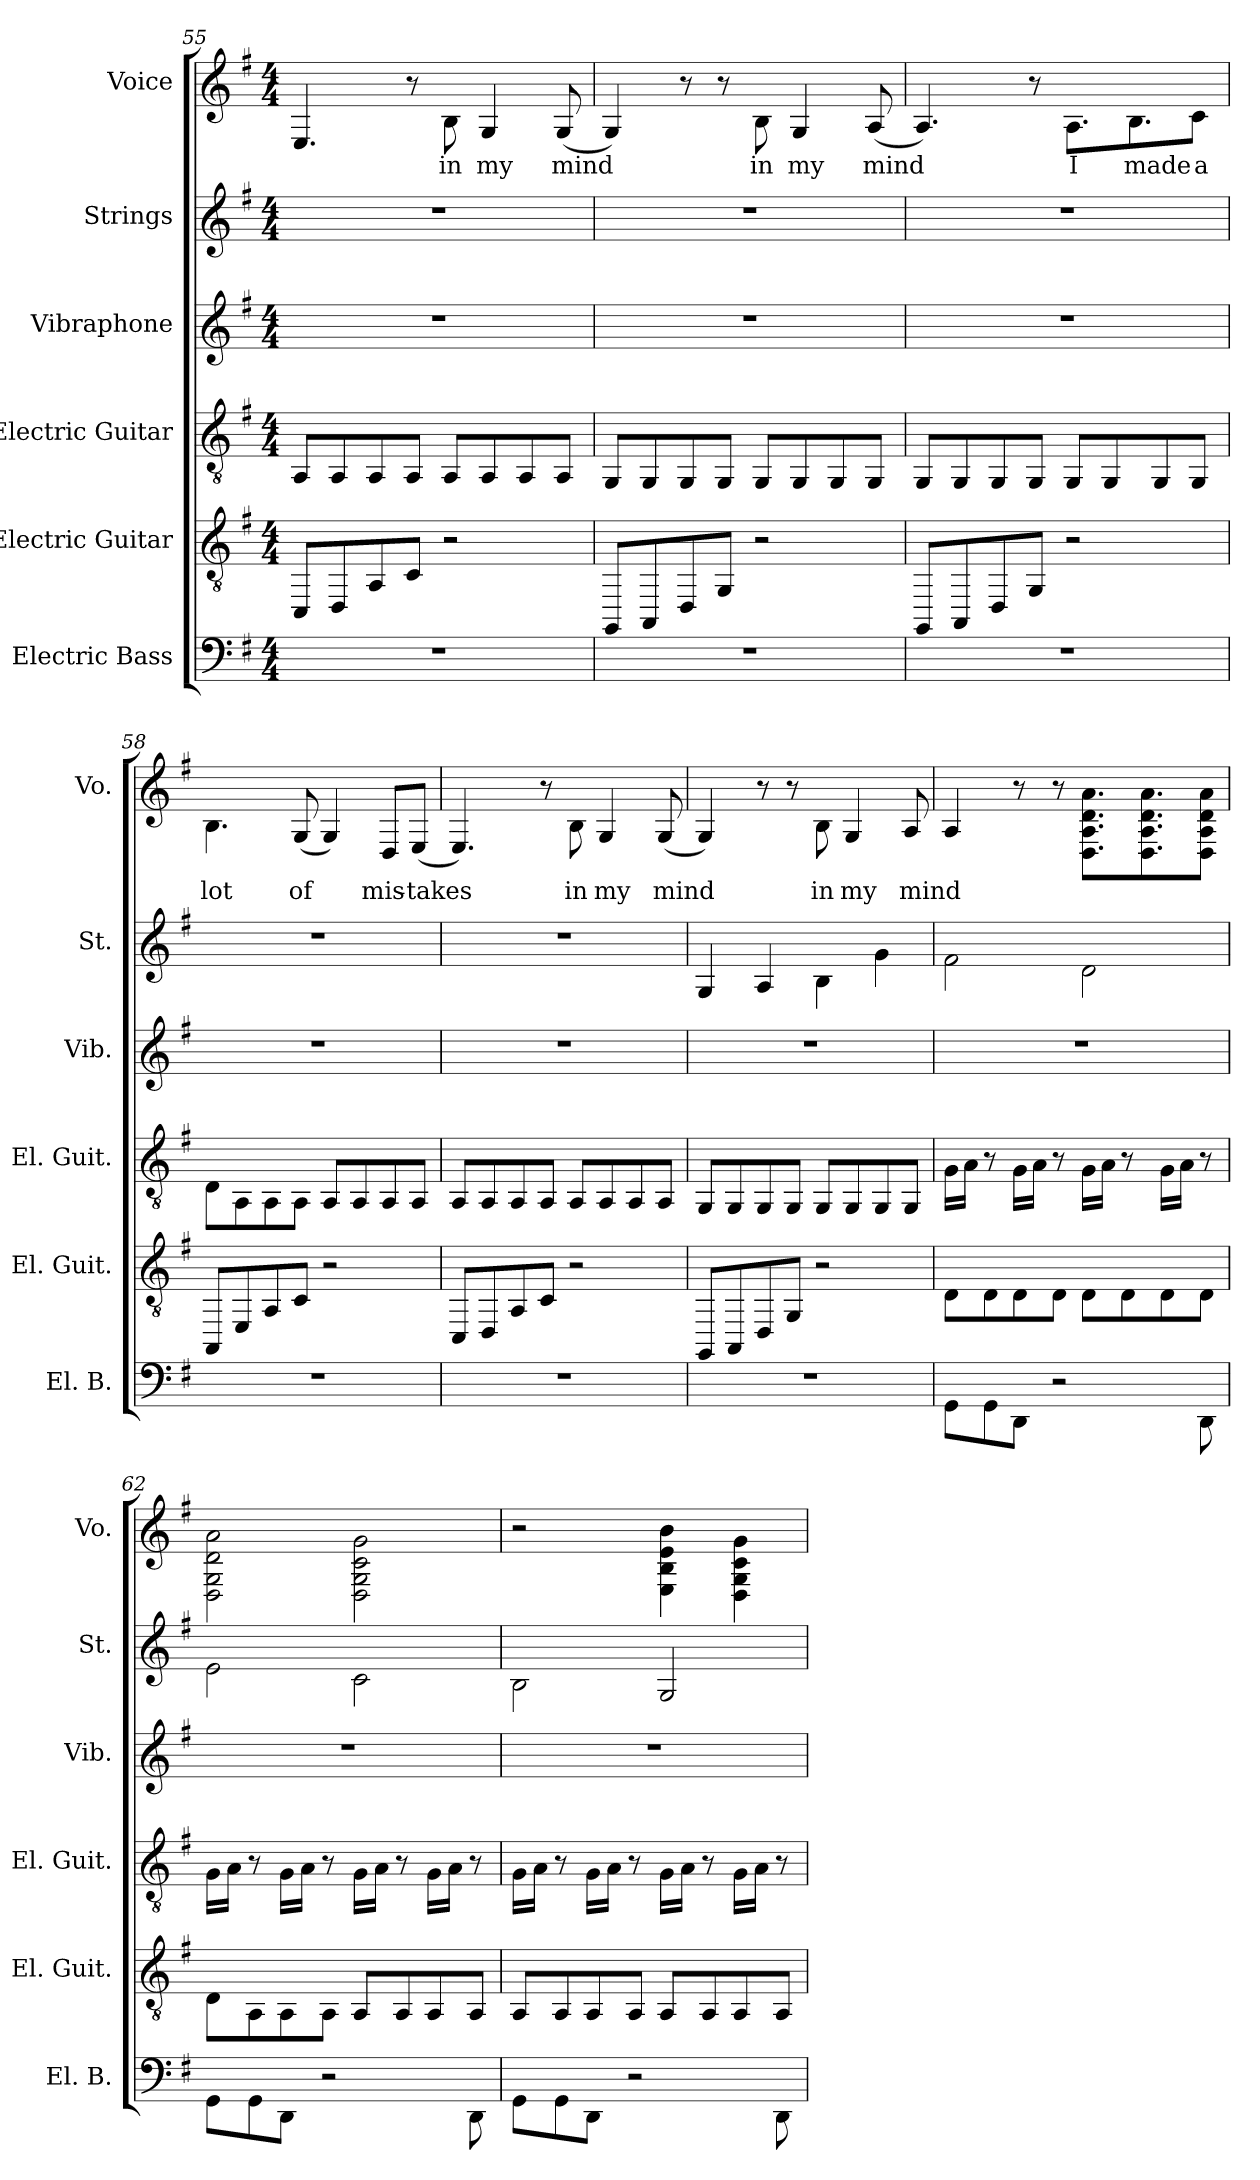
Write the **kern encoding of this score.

**kern	**kern	**kern	**kern	**kern	**kern	**text
*part6	*part5	*part4	*part3	*part2	*part1	*part1
*staff6	*staff5	*staff4	*staff3	*staff2	*staff1	*staff1
*I"Electric Bass	*I"Electric Guitar	*I"Electric Guitar	*I"Vibraphone	*I"Strings	*I"Voice	*
*I'El. B.	*I'El. Guit.	*I'El. Guit.	*I'Vib.	*I'St.	*I'Vo.	*
*clefF4	*clefGv2	*clefGv2	*clefG2	*clefG2	*clefG2	*
*k[f#]	*k[f#]	*k[f#]	*k[f#]	*k[f#]	*k[f#]	*
*M4/4	*M4/4	*M4/4	*M4/4	*M4/4	*M4/4	*
=55	=55	=55	=55	=55	=55	=55
1r	8CC/L	8AA/L	1r	1r	4.E/	.
.	8DD/	8AA/	.	.	.	.
.	8AA/	8AA/	.	.	.	.
.	8C/J	8AA/J	.	.	8r	.
.	2r	8AA/L	.	.	8B\	in
.	.	8AA/	.	.	4G/	my
.	.	8AA/	.	.	.	.
.	.	8AA/J	.	.	(8G/	mind
=56	=56	=56	=56	=56	=56	=56
1r	8GGG/L	8GG/L	1r	1r	4G/)	.
.	8AAA/	8GG/	.	.	.	.
.	8DD/	8GG/	.	.	8r	.
.	8GG/J	8GG/J	.	.	8r	.
.	2r	8GG/L	.	.	8B\	in
.	.	8GG/	.	.	4G/	my
.	.	8GG/	.	.	.	.
.	.	8GG/J	.	.	(8A/	mind
!!LO:PB:g=z
=57	=57	=57	=57	=57	=57	=57
1r	8GGG/L	8GG/L	1r	1r	4.A/)	.
.	8AAA/	8GG/	.	.	.	.
.	8DD/	8GG/	.	.	.	.
.	8GG/J	8GG/J	.	.	8r	.
.	2r	8GG/L	.	.	8.A\L	I
.	.	8GG/	.	.	.	.
.	.	.	.	.	8.B\	made
.	.	8GG/	.	.	.	.
.	.	8GG/J	.	.	8c\J	a
=58	=58	=58	=58	=58	=58	=58
1r	8AAA/L	8D\L	1r	1r	4.B\	lot
.	8EE/	8AA\	.	.	.	.
.	8AA/	8AA\	.	.	.	.
.	8C/J	8AA\J	.	.	(8G/	of
.	2r	8AA/L	.	.	4G/)	.
.	.	8AA/	.	.	.	.
.	.	8AA/	.	.	8D/L	mis-
.	.	8AA/J	.	.	(8E/J	-takes
=59	=59	=59	=59	=59	=59	=59
1r	8CC/L	8AA/L	1r	1r	4.E/)	.
.	8DD/	8AA/	.	.	.	.
.	8AA/	8AA/	.	.	.	.
.	8C/J	8AA/J	.	.	8r	.
.	2r	8AA/L	.	.	8B\	in
.	.	8AA/	.	.	4G/	my
.	.	8AA/	.	.	.	.
.	.	8AA/J	.	.	(8G/	mind
!!LO:LB:g=z
=60	=60	=60	=60	=60	=60	=60
1r	8GGG/L	8GG/L	1r	4G/	4G/)	.
.	8AAA/	8GG/	.	.	.	.
.	8DD/	8GG/	.	4A/	8r	.
.	8GG/J	8GG/J	.	.	8r	.
.	2r	8GG/L	.	4B\	8B\	in
.	.	8GG/	.	.	4G/	my
.	.	8GG/	.	4g\	.	.
.	.	8GG/J	.	.	8A/	mind
=61	=61	=61	=61	=61	=61	=61
8GG\L	8D\L	16G\LL	1r	2f#\	4A/	.
.	.	16A\JJ	.	.	.	.
8GG\	8D\	8r	.	.	.	.
8DD\J	8D\	16G\LL	.	.	8r	.
.	.	16A\JJ	.	.	.	.
2r	8D\J	8r	.	.	8r	.
.	8D\L	16G\LL	.	2d\	8.D\ 8.A\ 8.d\ 8.a\L	.
.	.	16A\JJ	.	.	.	.
.	8D\	8r	.	.	.	.
.	.	.	.	.	8.D\ 8.A\ 8.d\ 8.a\	.
.	8D\	16G\LL	.	.	.	.
.	.	16A\JJ	.	.	.	.
8DD\	8D\J	8r	.	.	8D\ 8A\ 8d\ 8a\J	.
=62	=62	=62	=62	=62	=62	=62
8GG\L	8D\L	16G\LL	1r	2e\	2D\ 2G\ 2d\ 2a\	.
.	.	16A\JJ	.	.	.	.
8GG\	8AA\	8r	.	.	.	.
8DD\J	8AA\	16G\LL	.	.	.	.
.	.	16A\JJ	.	.	.	.
2r	8AA\J	8r	.	.	.	.
.	8AA/L	16G\LL	.	2c\	2D\ 2G\ 2c\ 2g\	.
.	.	16A\JJ	.	.	.	.
.	8AA/	8r	.	.	.	.
.	8AA/	16G\LL	.	.	.	.
.	.	16A\JJ	.	.	.	.
8DD\	8AA/J	8r	.	.	.	.
!!LO:PB:g=z
=63	=63	=63	=63	=63	=63	=63
8GG\L	8AA/L	16G\LL	1r	2B\	2r	.
.	.	16A\JJ	.	.	.	.
8GG\	8AA/	8r	.	.	.	.
8DD\J	8AA/	16G\LL	.	.	.	.
.	.	16A\JJ	.	.	.	.
2r	8AA/J	8r	.	.	.	.
.	8AA/L	16G\LL	.	2G/	4E\ 4B\ 4e\ 4b\	.
.	.	16A\JJ	.	.	.	.
.	8AA/	8r	.	.	.	.
.	8AA/	16G\LL	.	.	4D\ 4G\ 4c\ 4g\	.
.	.	16A\JJ	.	.	.	.
8DD\	8AA/J	8r	.	.	.	.
=	=	=	=	=	=	=
*-	*-	*-	*-	*-	*-	*-
